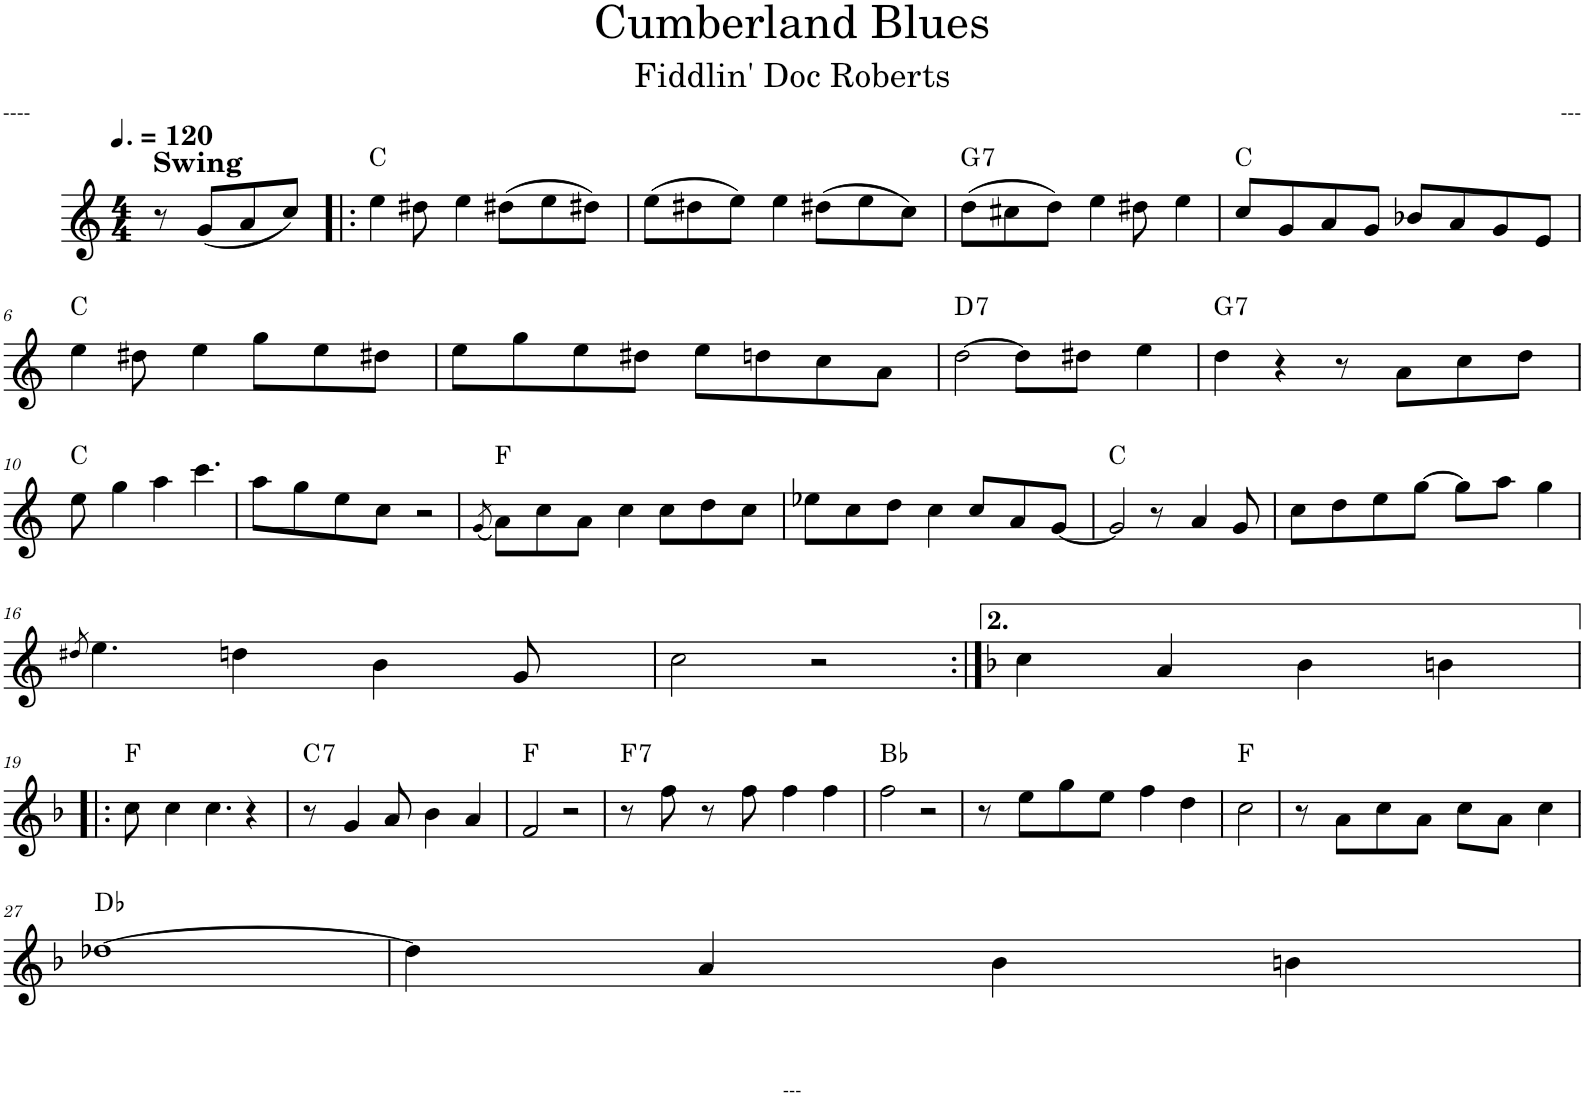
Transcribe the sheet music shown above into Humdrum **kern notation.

**kern	**harte
*part1	*part1
*staff1	*
*I"Mandolin	*
*clefG2	*
*k[]	*
*M4/4	*
*MM180	*
=1	=1
!LO:TX:a:B:t=Swing	!
8r	.
(8g/L	.
8a/	.
8cc/J)	.
=2!|:	=2!|:
4ee\	C:maj
8dd#X\	.
4ee\	.
(8dd#X\L	.
8ee\	.
8dd#X\J)	.
=3	=3
(8ee\L	.
8dd#X\	.
8ee\J)	.
4ee\	.
(8dd#X\L	.
8ee\	.
8cc\J)	.
=4	=4
!	!LO:H:kt=7
(8dd\L	G:7
8cc#X\	.
8dd\J)	.
4ee\	.
8dd#X\	.
4ee\	.
=5	=5
8cc/L	C:maj
8g/	.
8a/	.
8g/J	.
8b-X/L	.
8a/	.
8g/	.
8e/J	.
!!LO:LB:g=z
=6	=6
4ee\	C:maj
8dd#X\	.
4ee\	.
8gg\L	.
8ee\	.
8dd#X\J	.
=7	=7
8ee\L	.
8gg\	.
8ee\	.
8dd#X\J	.
8ee\L	.
8ddn\	.
8cc\	.
8a\J	.
=8	=8
!	!LO:H:kt=7
[2dd\	D:7
8dd\L]	.
8dd#X\J	.
4ee\	.
=9	=9
!	!LO:H:kt=7
4dd\	G:7
4r	.
8r	.
8a\L	.
8cc\	.
8dd\J	.
!!LO:LB:g=z
=10	=10
8ee\	C:maj
4gg\	.
4aa\	.
4.ccc\	.
=11	=11
8aa\L	.
8gg\	.
8ee\	.
8cc\J	.
2r	.
=12	=12
(8qg/	.
8a\L)	F:maj
8cc\	.
8a\J	.
4cc\	.
8cc\L	.
8dd\	.
8cc\J	.
=13	=13
8ee-X\L	.
8cc\	.
8dd\J	.
4cc\	.
8cc/L	.
8a/	.
[8g/J	.
=14	=14
2g/]	C:maj
8r	.
4a/	.
8g/	.
=15	=15
8cc\L	.
8dd\	.
8ee\	.
[8gg\J	.
8gg\L]	.
8aa\J	.
4gg\	.
!!LO:LB:g=z
=16	=16
8qdd#X/	.
4.ee\	.
4ddn\	.
4b\	.
8g/	.
=17	=17
2cc\	.
2r	.
=18:|!	=18:|!
*k[b-]	*
4cc\	.
4a/	.
4b-\	.
4bn\	.
!!LO:LB:g=z
=19!|:	=19!|:
8cc\	F:maj
4cc\	.
4.cc\	.
4r	.
=20	=20
!	!LO:H:kt=7
8r	C:7
4g/	.
8a/	.
4b-\	.
4a/	.
=21	=21
2f/	F:maj
2r	.
=22	=22
!	!LO:H:kt=7
8r	F:7
8ff\	.
8r	.
8ff\	.
4ff\	.
4ff\	.
=23	=23
2ff\	Bb:maj
2r	.
=24	=24
8r	.
8ee\L	.
8gg\	.
8ee\J	.
4ff\	.
4dd\	.
=25	=25
2cc\	F:maj
=26	=26
8r	.
8a\L	.
8cc\	.
8a\J	.
8cc\L	.
8a\J	.
4cc\	.
!!LO:LB:g=z
=27	=27
[1dd-X	Db:maj
=28	=28
4dd-\]	.
4a/	.
4b-\	.
4bn\	.
=	=
*-	*-
